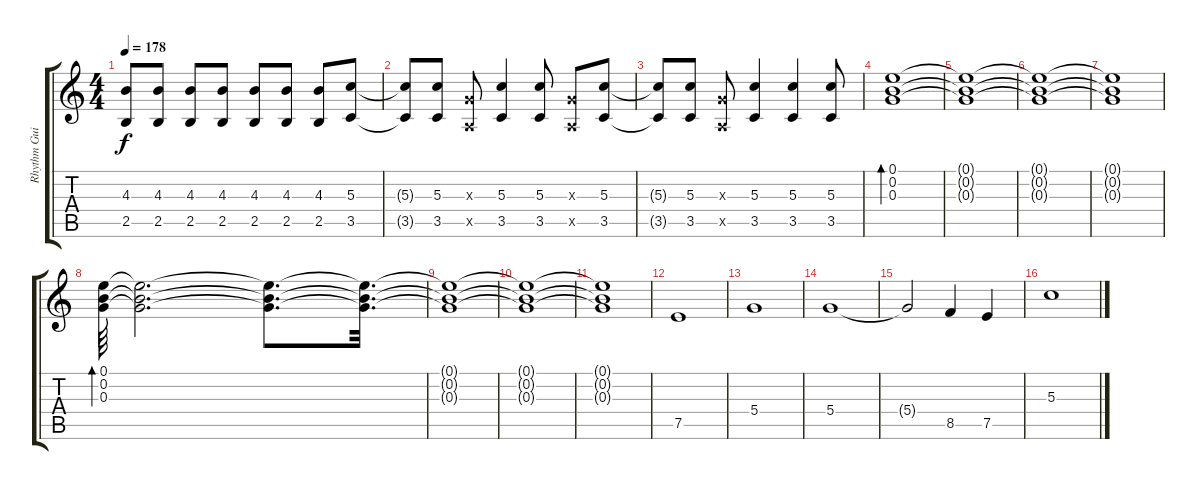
\track ("Rhythm Guitar L" "Rhythm Gui") {instrument overdrivenguitar}
\staff {score tabs}
\tuning (E4 B3 G3 D3 A2 D2) {hide}
\ts (4 4)
\tempo 178
\clef g2
\ks c
(4.3 2.5).8{dy f} (4.3 2.5).8 (4.3 2.5).8 (4.3 2.5).8 (4.3 2.5).8 (4.3 2.5).8 (4.3 2.5).8 (5.3 3.5).8 |
(5.3{t} 3.5{t}).8 (5.3 3.5).8 (0.3{x} 0.5{x}).8 (5.3 3.5).4 (5.3 3.5).8 (0.3{x} 0.5{x}).8 (5.3 3.5).8 |
(5.3{t} 3.5{t}).8 (5.3 3.5).8 (0.3{x} 0.5{x}).8 (5.3 3.5).4 (5.3 3.5).4 (5.3 3.5).8 |
(0.1 0.2 0.3).1{bd 240 volume 5} |
(0.1{t} 0.2{t} 0.3{t}).1 |
(0.1{t} 0.2{t} 0.3{t}).1 |
(0.1{t} 0.2{t} 0.3{t}).1 |
(0.1 0.2 0.3).64{bd 240 volume 11} (0.1{t} 0.2{t} 0.3{t}).2{d volume 5} (0.1{t} 0.2{t} 0.3{t}).8{d} (0.1{t} 0.2{t} 0.3{t}).32{d} |
(0.1{t} 0.2{t} 0.3{t}).1 |
(0.1{t} 0.2{t} 0.3{t}).1 |
(0.1{t} 0.2{t} 0.3{t}).1 |
7.5.1{volume 11} |
5.4.1 |
5.4.1 |
5.4{t}.2 8.5.4 7.5.4 |
5.3.1
